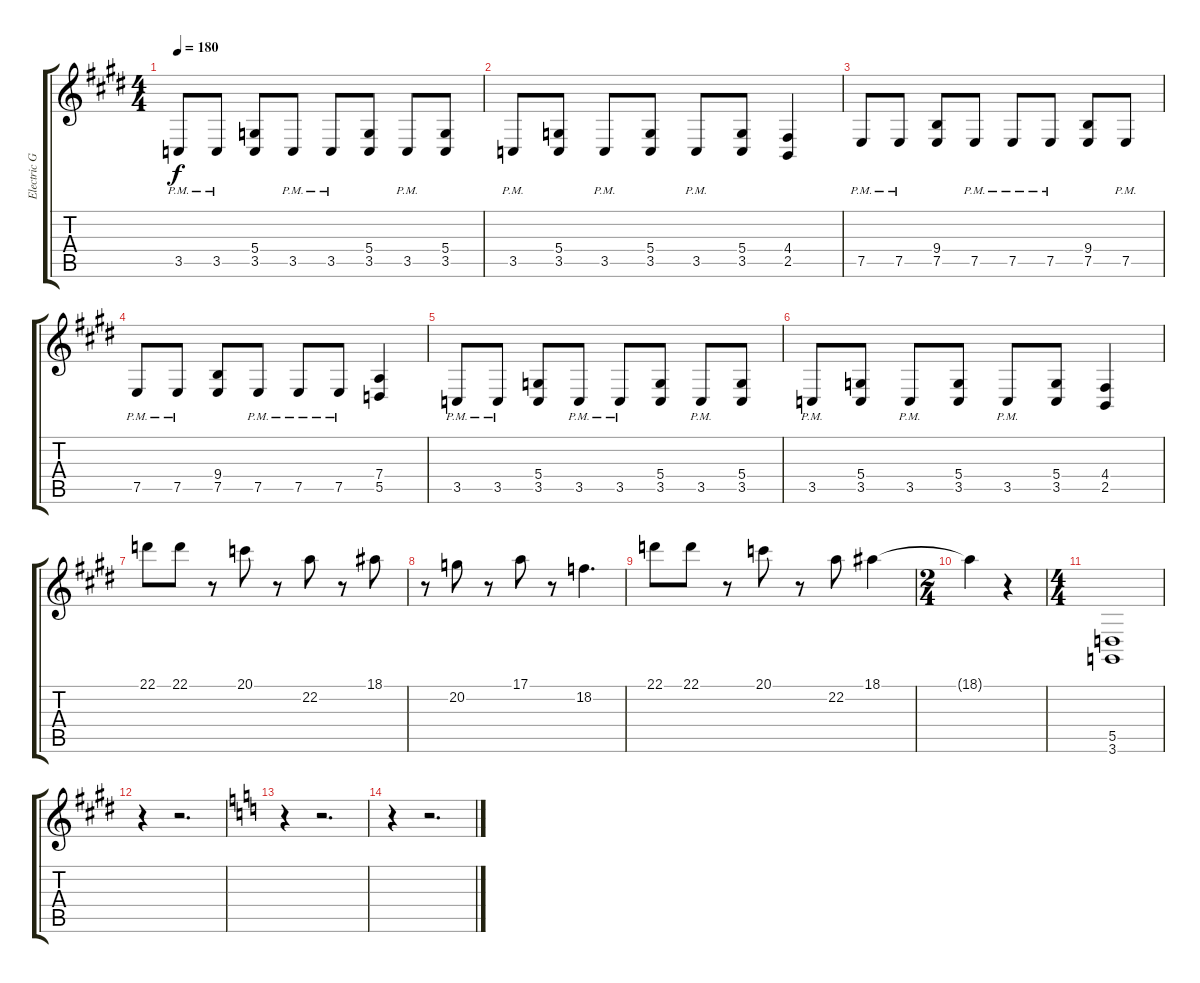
\track ("Electric Guitar (Drive)" "Electric G") {instrument violin}
\staff {score tabs}
\tuning (E4 B3 G3 D3 A2 E2) {hide}
\ts (4 4)
\tempo 180
\clef g2
\ks e
3.5{pm}.8{dy f} 3.5{pm}.8 (5.4 3.5).8 3.5{pm}.8 3.5{pm}.8 (5.4 3.5).8 3.5{pm}.8 (5.4 3.5).8 |
3.5{pm}.8 (5.4 3.5).8 3.5{pm}.8 (5.4 3.5).8 3.5{pm}.8 (5.4 3.5).8 (4.4 2.5).4 |
7.5{pm}.8 7.5{pm}.8 (9.4 7.5).8 7.5{pm}.8 7.5{pm}.8 7.5{pm}.8 (9.4 7.5).8 7.5{pm}.8 |
7.5{pm}.8 7.5{pm}.8 (9.4 7.5).8 7.5{pm}.8 7.5{pm}.8 7.5{pm}.8 (7.4 5.5).4 |
3.5{pm}.8 3.5{pm}.8 (5.4 3.5).8 3.5{pm}.8 3.5{pm}.8 (5.4 3.5).8 3.5{pm}.8 (5.4 3.5).8 |
3.5{pm}.8 (5.4 3.5).8 3.5{pm}.8 (5.4 3.5).8 3.5{pm}.8 (5.4 3.5).8 (4.4 2.5).4 |
22.1.8 22.1.8 r.8 20.1.8 r.8 22.2.8 r.8 18.1.8 |
r.8 20.2.8 r.8 17.1.8 r.8 18.2.4{d} |
22.1.8 22.1.8 r.8 20.1.8 r.8 22.2.8 18.1.4 |
\ts (2 4)
18.1{t}.4 r.4 |
\ts (4 4)
(5.5 3.6).1 |
r.4 r.2{d} |
\ks c
r.4 r.2{d} |
r.4 r.2{d}
